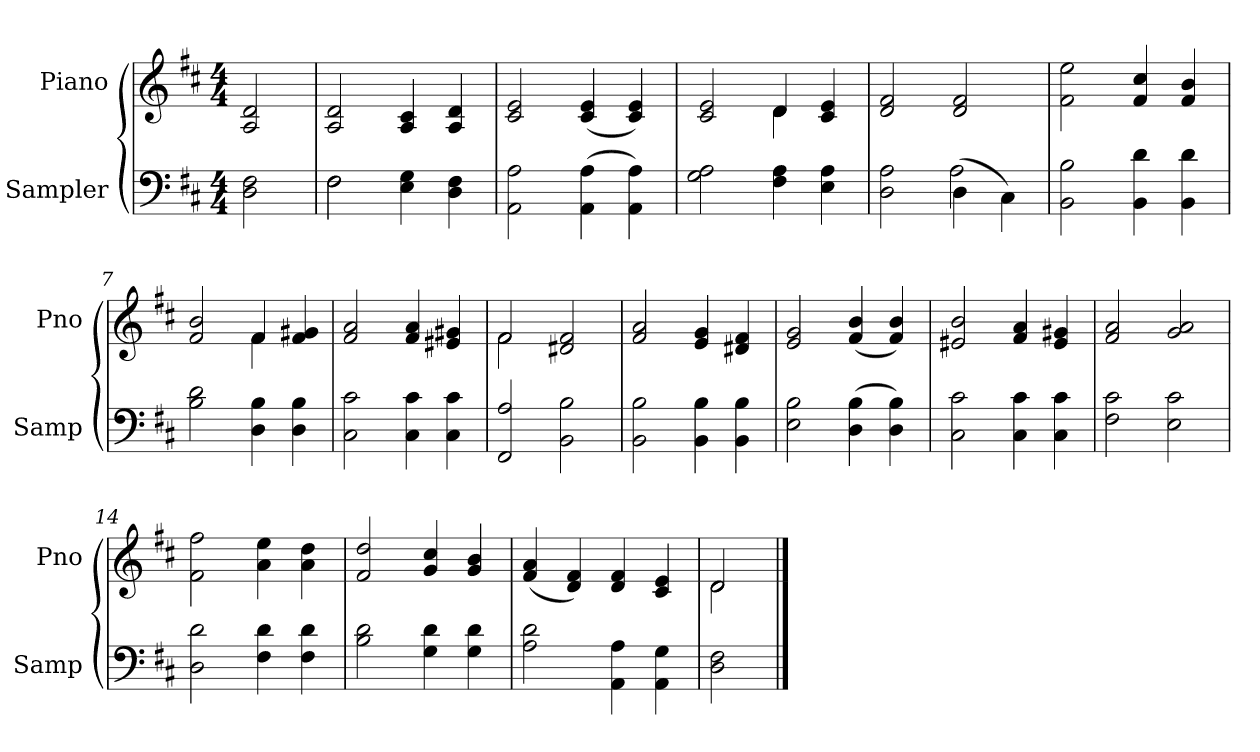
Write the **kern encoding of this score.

**kern	**kern
*part2	*part1
*staff2	*staff1
*I"Sampler	*I"Piano
*I'Samp	*I'Pno
*clefF4	*clefG2
*k[f#c#]	*k[f#c#]
*D:	*D:
*M4/4	*M4/4
=1	=1
2D 2F#	2A 2d
=2	=2
*^	*
2F#\	2F#	2A 2d
4E 4G	2ryy	4A 4c#
4D 4F#	.	4A 4d
*v	*v	*
=3	=3
2AA 2A	2c# 2e
(4AA 4A	(4c# 4e
4AA 4A)	4c# 4e)
=4	=4
*	*^
2G 2A	2c# 2e	2ryy
4F# 4A	4d/	4d
4E 4A	4c# 4e	4ryy
*	*v	*v
=5	=5
*^	*
2D 2A	2ryy	2d 2f#
(4D\	2A	2d 2f#
4C#\)	.	.
*v	*v	*
=6	=6
2BB 2B	2f# 2ee
4BB 4d	4f# 4cc#
4BB 4d	4f# 4b
=7	=7
*	*^
2B 2d	2f# 2b	2ryy
4D 4B	4f#/	4f#
4D 4B	4f# 4g#X	4ryy
*	*v	*v
=8	=8
2C# 2c#	2f# 2a
4C# 4c#	4f# 4a
4C# 4c#	4e#X 4g#X
=9	=9
*	*^
2FF# 2A	2f#/	2f#
2BB 2B	2d#X 2f#	2ryy
*	*v	*v
=10	=10
2BB 2B	2f# 2a
4BB 4B	4e 4g
4BB 4B	4d#X 4f#
=11	=11
2E 2B	2e 2g
(4D 4B	(4f# 4b
4D 4B)	4f# 4b)
=12	=12
2C# 2c#	2e#X 2b
4C# 4c#	4f# 4a
4C# 4c#	4e# 4g#X
=13	=13
2F# 2c#	2f# 2a
2E 2c#	2g 2a
=14	=14
2D 2d	2f# 2ff#
4F# 4d	4a 4ee
4F# 4d	4a 4dd
=15	=15
2B 2d	2f# 2dd
4G 4d	4g 4cc#
4G 4d	4g 4b
=16	=16
2A 2d	(4f# 4a
.	4d 4f#)
4AA 4A	4d 4f#
4AA 4G	4c# 4e
=17	=17
*	*^
2D 2F#	2d/	2d
*	*v	*v
==	==
*-	*-
